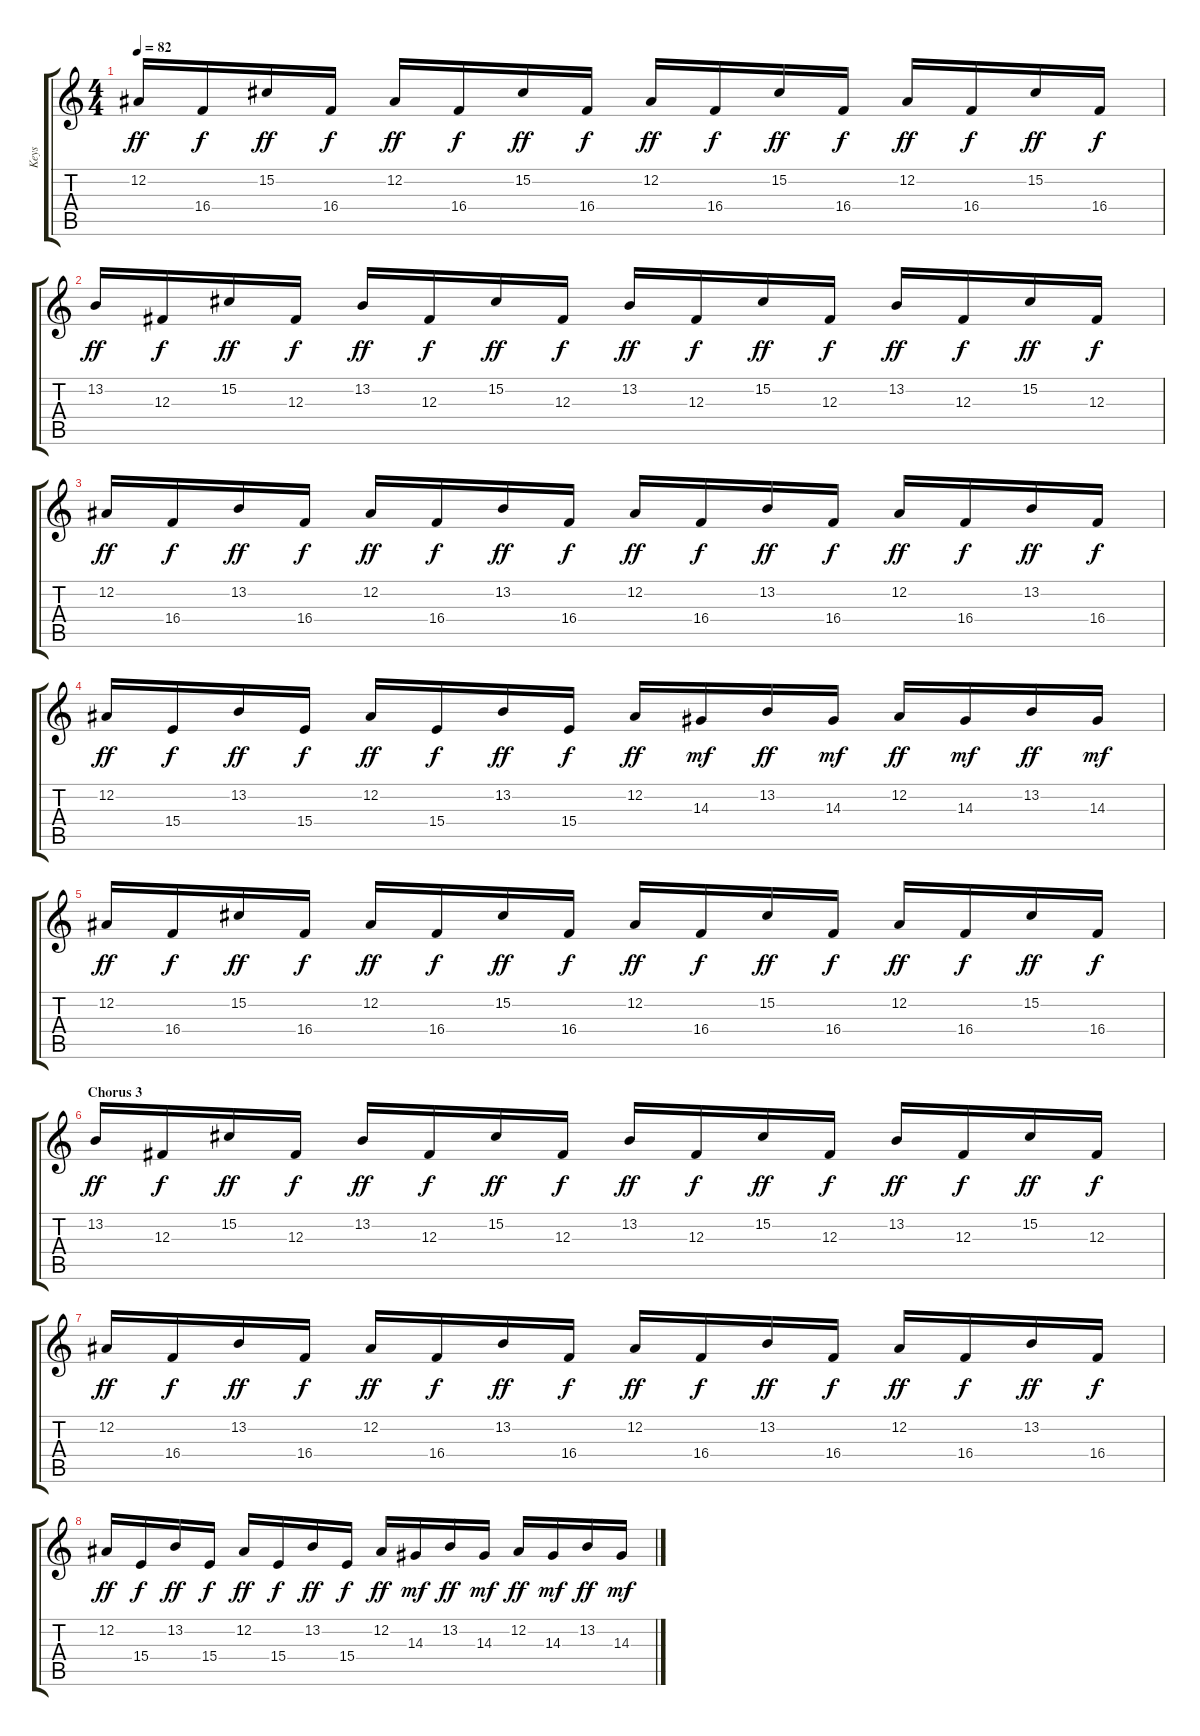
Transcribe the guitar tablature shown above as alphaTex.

\track ("Keys" "Keys") {instrument pad2warm}
\staff {score tabs}
\tuning (Eb4 Bb3 Gb3 Db3 Ab2 Eb2) {hide}
\ts (4 4)
\tempo 82
\clef g2
\ks c
12.2.16{dy ff volume 13 instrument stringensemble1} 16.4.16{dy f} 15.2.16{dy ff} 16.4.16{dy f} 12.2.16{dy ff} 16.4.16{dy f} 15.2.16{dy ff} 16.4.16{dy f} 12.2.16{dy ff} 16.4.16{dy f} 15.2.16{dy ff} 16.4.16{dy f} 12.2.16{dy ff} 16.4.16{dy f} 15.2.16{dy ff} 16.4.16{dy f} |
13.2.16{dy ff} 12.3.16{dy f} 15.2.16{dy ff} 12.3.16{dy f} 13.2.16{dy ff} 12.3.16{dy f} 15.2.16{dy ff} 12.3.16{dy f} 13.2.16{dy ff} 12.3.16{dy f} 15.2.16{dy ff} 12.3.16{dy f} 13.2.16{dy ff} 12.3.16{dy f} 15.2.16{dy ff} 12.3.16{dy f} |
12.2.16{dy ff} 16.4.16{dy f} 13.2.16{dy ff} 16.4.16{dy f} 12.2.16{dy ff} 16.4.16{dy f} 13.2.16{dy ff} 16.4.16{dy f} 12.2.16{dy ff} 16.4.16{dy f} 13.2.16{dy ff} 16.4.16{dy f} 12.2.16{dy ff} 16.4.16{dy f} 13.2.16{dy ff} 16.4.16{dy f} |
12.2.16{dy ff} 15.4.16{dy f} 13.2.16{dy ff} 15.4.16{dy f} 12.2.16{dy ff} 15.4.16{dy f} 13.2.16{dy ff} 15.4.16{dy f} 12.2.16{dy ff} 14.3.16{dy mf} 13.2.16{dy ff} 14.3.16{dy mf} 12.2.16{dy ff} 14.3.16{dy mf} 13.2.16{dy ff} 14.3.16{dy mf} |
12.2.16{dy ff} 16.4.16{dy f} 15.2.16{dy ff} 16.4.16{dy f} 12.2.16{dy ff} 16.4.16{dy f} 15.2.16{dy ff} 16.4.16{dy f} 12.2.16{dy ff} 16.4.16{dy f} 15.2.16{dy ff} 16.4.16{dy f} 12.2.16{dy ff} 16.4.16{dy f} 15.2.16{dy ff} 16.4.16{dy f} |
\section ("" "Chorus 3")
13.2.16{dy ff volume 13 instrument stringensemble1} 12.3.16{dy f} 15.2.16{dy ff} 12.3.16{dy f} 13.2.16{dy ff} 12.3.16{dy f} 15.2.16{dy ff} 12.3.16{dy f} 13.2.16{dy ff} 12.3.16{dy f} 15.2.16{dy ff} 12.3.16{dy f} 13.2.16{dy ff} 12.3.16{dy f} 15.2.16{dy ff} 12.3.16{dy f} |
12.2.16{dy ff} 16.4.16{dy f} 13.2.16{dy ff} 16.4.16{dy f} 12.2.16{dy ff} 16.4.16{dy f} 13.2.16{dy ff} 16.4.16{dy f} 12.2.16{dy ff} 16.4.16{dy f} 13.2.16{dy ff} 16.4.16{dy f} 12.2.16{dy ff} 16.4.16{dy f} 13.2.16{dy ff} 16.4.16{dy f} |
12.2.16{dy ff} 15.4.16{dy f} 13.2.16{dy ff} 15.4.16{dy f} 12.2.16{dy ff} 15.4.16{dy f} 13.2.16{dy ff} 15.4.16{dy f} 12.2.16{dy ff} 14.3.16{dy mf} 13.2.16{dy ff} 14.3.16{dy mf} 12.2.16{dy ff} 14.3.16{dy mf} 13.2.16{dy ff} 14.3.16{dy mf}
